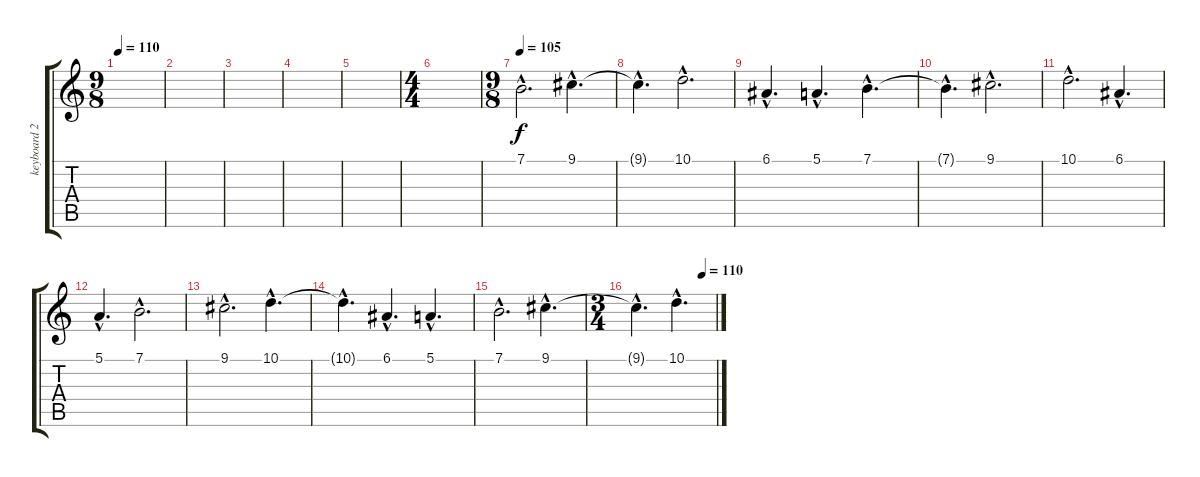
\track ("keyboard 2" "keyboard 2") {instrument clarinet}
\staff {score tabs}
\tuning (E4 B3 G3 D3 A2 E2) {hide}
\ts (9 8)
\tempo 110
\clef g2
\ks c
|
|
|
|
|
\ts (4 4)
|
\ts (9 8)
\tempo 105
7.1{hac}.2{d} 9.1{hac}.4{d} |
9.1{hac t}.4{d} 10.1{hac}.2{d} |
6.1{hac}.4{d} 5.1{hac}.4{d} 7.1{hac}.4{d} |
7.1{hac t}.4{d} 9.1{hac}.2{d} |
10.1{hac}.2{d} 6.1{hac}.4{d} |
5.1{hac}.4{d} 7.1{hac}.2{d} |
9.1{hac}.2{d} 10.1{hac}.4{d} |
10.1{hac t}.4{d} 6.1{hac}.4{d} 5.1{hac}.4{d} |
7.1{hac}.2{d} 9.1{hac}.4{d} |
\ts (3 4)
\tempo (110 0.8333333333333334)
9.1{hac t}.4{d} 10.1{hac}.4{d}
